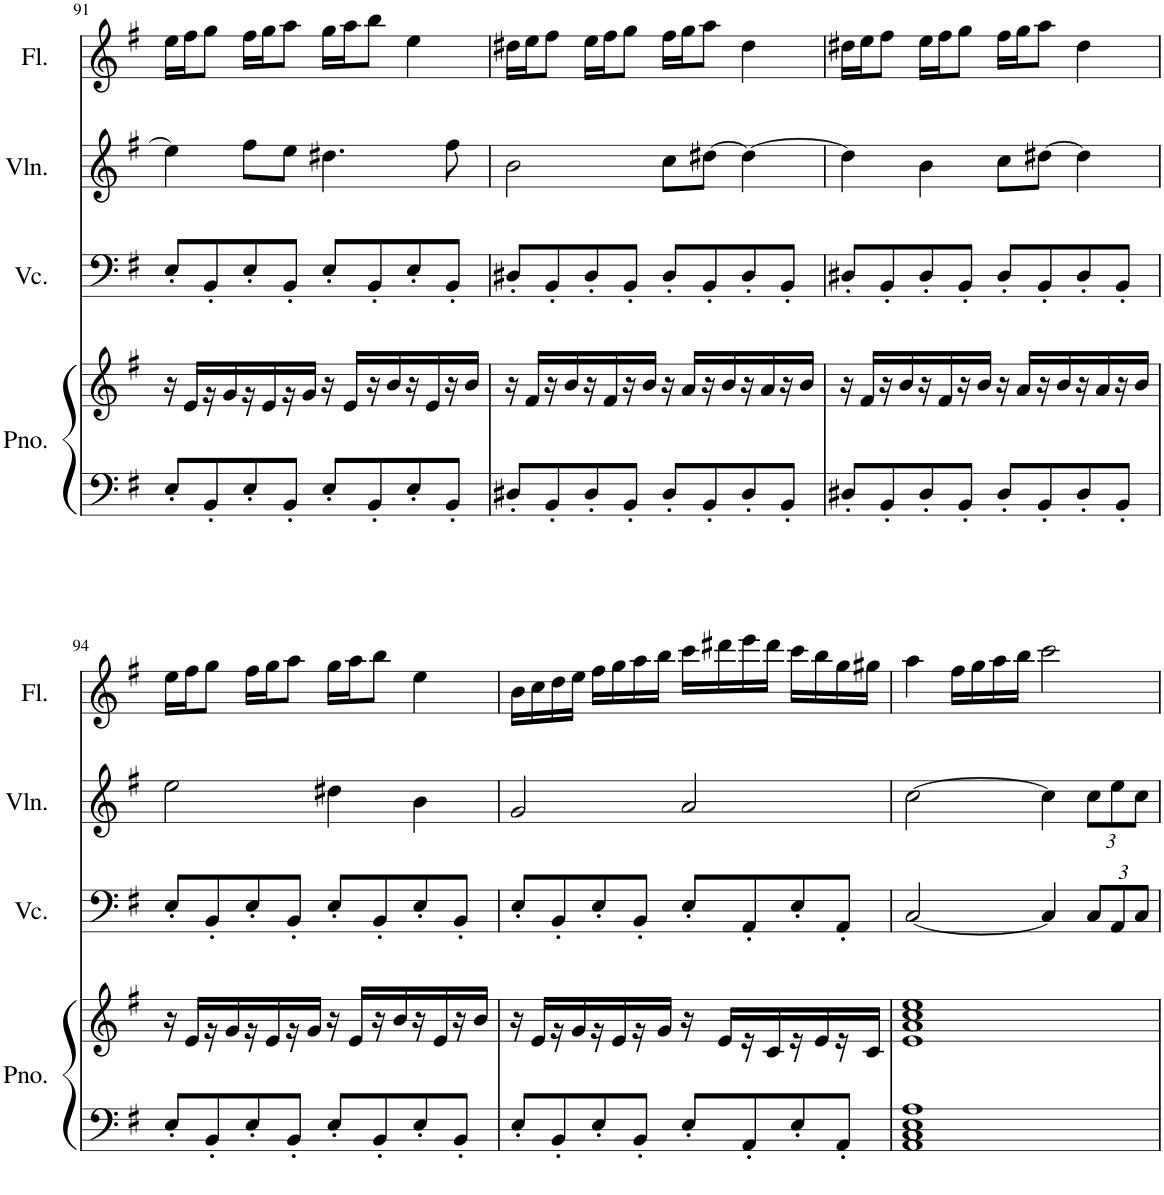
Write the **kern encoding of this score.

**kern	**kern	**kern	**kern	**kern
*part4	*part4	*part3	*part2	*part1
*staff5	*staff4	*staff3	*staff2	*staff1
*I"Piano	*	*I"Violoncello	*I"Violin	*I"Flute
*I'Pno.	*	*I'Vc.	*I'Vln.	*I'Fl.
!!LO:PB:g=z
*clefF4	*clefG2	*clefF4	*clefG2	*clefG2
*k[f#]	*k[f#]	*k[f#]	*k[f#]	*k[f#]
*M4/4	*M4/4	*M4/4	*M4/4	*M4/4
=91	=91	=91	=91	=91
8E'/L	16r	8E'/L	4ee\]	16ee\LL
.	16e/LL	.	.	16ff#\J
8BB'/	16r	8BB'/	.	8gg\J
.	16g/	.	.	.
8E'/	16r	8E'/	8ff#\L	16ff#\LL
.	16e/	.	.	16gg\J
8BB'/J	16r	8BB'/J	8ee\J	8aa\J
.	16g/JJ	.	.	.
8E'/L	16r	8E'/L	4.dd#X\	16gg\LL
.	16e/LL	.	.	16aa\J
8BB'/	16r	8BB'/	.	8bb\J
.	16b/	.	.	.
8E'/	16r	8E'/	.	4ee\
.	16e/	.	.	.
8BB'/J	16r	8BB'/J	8ff#\	.
.	16b/JJ	.	.	.
=92	=92	=92	=92	=92
8D#X'/L	16r	8D#X'/L	2b\	16dd#X\LL
.	16f#/LL	.	.	16ee\J
8BB'/	16r	8BB'/	.	8ff#\J
.	16b/	.	.	.
8D#'/	16r	8D#'/	.	16ee\LL
.	16f#/	.	.	16ff#\J
8BB'/J	16r	8BB'/J	.	8gg\J
.	16b/JJ	.	.	.
8D#'/L	16r	8D#'/L	8cc\L	16ff#\LL
.	16a/LL	.	.	16gg\J
8BB'/	16r	8BB'/	[8dd#X\J	8aa\J
.	16b/	.	.	.
8D#'/	16r	8D#'/	4dd#\_	4dd#\
.	16a/	.	.	.
8BB'/J	16r	8BB'/J	.	.
.	16b/JJ	.	.	.
=93	=93	=93	=93	=93
8D#X'/L	16r	8D#X'/L	4dd#\]	16dd#X\LL
.	16f#/LL	.	.	16ee\J
8BB'/	16r	8BB'/	.	8ff#\J
.	16b/	.	.	.
8D#'/	16r	8D#'/	4b\	16ee\LL
.	16f#/	.	.	16ff#\J
8BB'/J	16r	8BB'/J	.	8gg\J
.	16b/JJ	.	.	.
8D#'/L	16r	8D#'/L	8cc\L	16ff#\LL
.	16a/LL	.	.	16gg\J
8BB'/	16r	8BB'/	[8dd#X\J	8aa\J
.	16b/	.	.	.
8D#'/	16r	8D#'/	4dd#\]	4dd#\
.	16a/	.	.	.
8BB'/J	16r	8BB'/J	.	.
.	16b/JJ	.	.	.
!!LO:LB:g=z
=94	=94	=94	=94	=94
8E'/L	16r	8E'/L	2ee\	16ee\LL
.	16e/LL	.	.	16ff#\J
8BB'/	16r	8BB'/	.	8gg\J
.	16g/	.	.	.
8E'/	16r	8E'/	.	16ff#\LL
.	16e/	.	.	16gg\J
8BB'/J	16r	8BB'/J	.	8aa\J
.	16g/JJ	.	.	.
8E'/L	16r	8E'/L	4dd#X\	16gg\LL
.	16e/LL	.	.	16aa\J
8BB'/	16r	8BB'/	.	8bb\J
.	16b/	.	.	.
8E'/	16r	8E'/	4b\	4ee\
.	16e/	.	.	.
8BB'/J	16r	8BB'/J	.	.
.	16b/JJ	.	.	.
=95	=95	=95	=95	=95
8E'/L	16r	8E'/L	2g/	16b\LL
.	16e/LL	.	.	16cc\
8BB'/	16r	8BB'/	.	16dd\
.	16g/	.	.	16ee\JJ
8E'/	16r	8E'/	.	16ff#\LL
.	16e/	.	.	16gg\
8BB'/J	16r	8BB'/J	.	16aa\
.	16g/JJ	.	.	16bb\JJ
8E'/L	16r	8E'/L	2a/	16ccc\LL
.	16e/LL	.	.	16ddd#X\
8AA'/	16r	8AA'/	.	16eee\
.	16c/	.	.	16ddd#\JJ
8E'/	16r	8E'/	.	16ccc\LL
.	16e/	.	.	16bb\
8AA'/J	16r	8AA'/J	.	16gg\
.	16c/JJ	.	.	16gg#X\JJ
=96	=96	=96	=96	=96
1AA 1C 1E 1A	1e 1a 1cc 1ee	[2C/	[2cc\	4aa\
.	.	.	.	16ff#\LL
.	.	.	.	16gg\
.	.	.	.	16aa\
.	.	.	.	16bb\JJ
.	.	4C/]	4cc\]	2ccc\
*	*	*Xbrackettup	*Xbrackettup	*
.	.	12C/L	12cc\L	.
.	.	12AA/	12ee\	.
.	.	12C/J	12cc\J	.
=	=	=	=	=
*-	*-	*-	*-	*-
